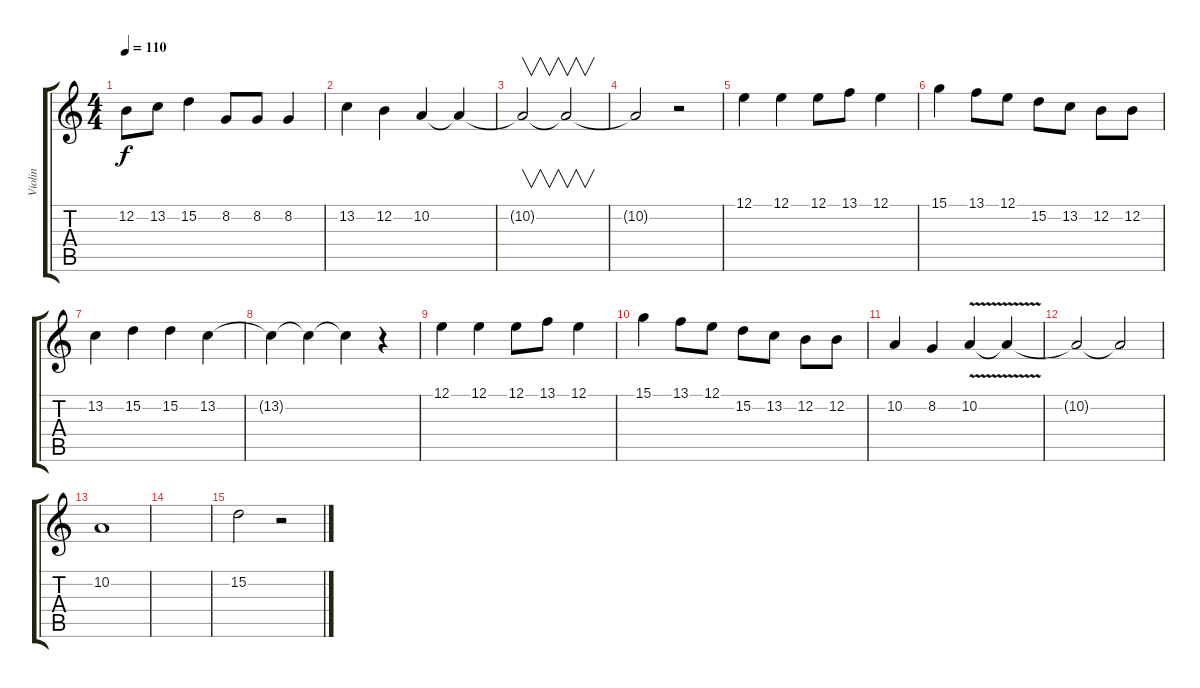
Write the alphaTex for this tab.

\track ("Violin" "Violin") {instrument violin}
\staff {score tabs}
\tuning (E4 B3 G3 D3 A2 E2) {hide}
\ts (4 4)
\tempo 110
\clef g2
\ks c
12.2.8{dy f} 13.2.8 15.2.4 8.2.8 8.2.8 8.2.4 |
13.2.4 12.2.4 10.2.4 10.2{t}.4 |
10.2{t}.2{v} 10.2{t}.2{v} |
10.2{t}.2 r.2 |
12.1.4 12.1.4 12.1.8 13.1.8 12.1.4 |
15.1.4 13.1.8 12.1.8 15.2.8 13.2.8 12.2.8 12.2.8 |
13.2.4 15.2.4 15.2.4 13.2.4 |
13.2{t}.4 13.2{t}.4 13.2{t}.4 r.4 |
12.1.4 12.1.4 12.1.8 13.1.8 12.1.4 |
15.1.4 13.1.8 12.1.8 15.2.8 13.2.8 12.2.8 12.2.8 |
10.2.4 8.2.4 10.2{v}.4 10.2{t}.4 |
10.2{t}.2 10.2{t}.2 |
10.2.1 |
|
15.2.2 r.2
